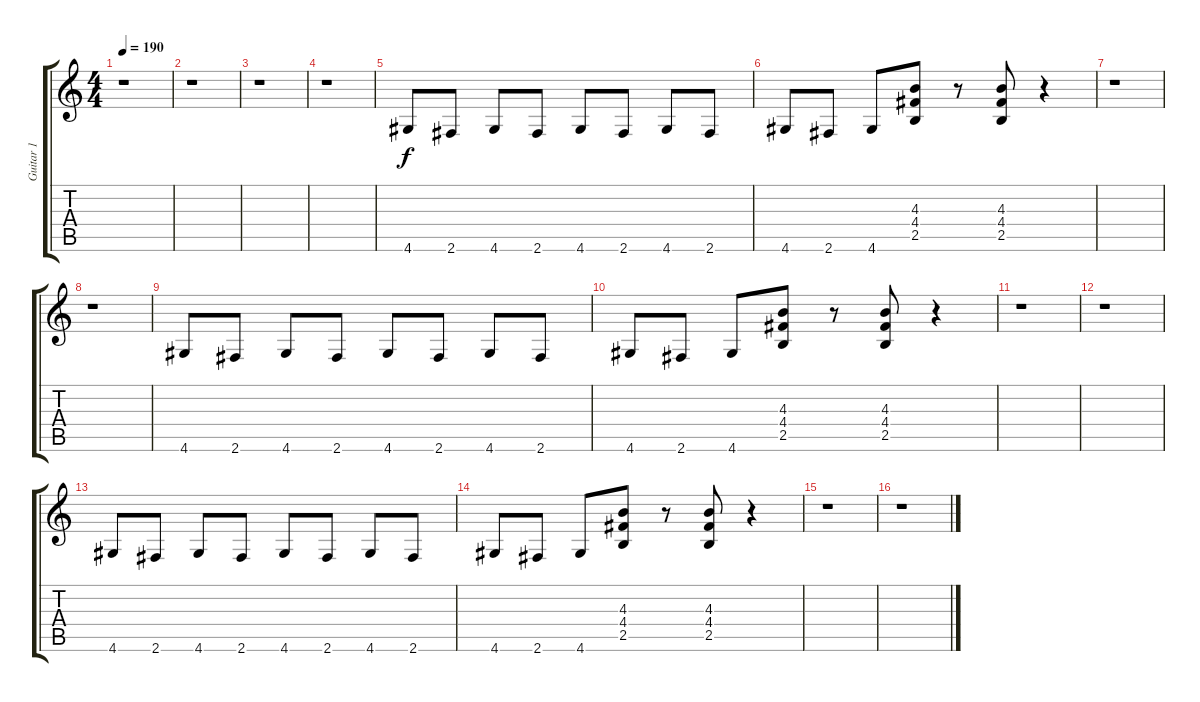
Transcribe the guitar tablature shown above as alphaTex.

\track ("Guitar 1" "Guitar 1") {instrument distortionguitar}
\staff {score tabs}
\tuning (E4 B3 G3 D3 A2 E2) {hide}
\ts (4 4)
\tempo 190
\clef g2
\ks c
r.1{dy f} |
r.1 |
r.1 |
r.1 |
4.6.8 2.6.8 4.6.8 2.6.8 4.6.8 2.6.8 4.6.8 2.6.8 |
4.6.8 2.6.8 4.6.8 (4.3 4.4 2.5).8 r.8 (4.3 4.4 2.5).8 r.4 |
r.1 |
r.1 |
4.6.8 2.6.8 4.6.8 2.6.8 4.6.8 2.6.8 4.6.8 2.6.8 |
4.6.8 2.6.8 4.6.8 (4.3 4.4 2.5).8 r.8 (4.3 4.4 2.5).8 r.4 |
r.1 |
r.1 |
4.6.8 2.6.8 4.6.8 2.6.8 4.6.8 2.6.8 4.6.8 2.6.8 |
4.6.8 2.6.8 4.6.8 (4.3 4.4 2.5).8 r.8 (4.3 4.4 2.5).8 r.4 |
r.1 |
r.1
